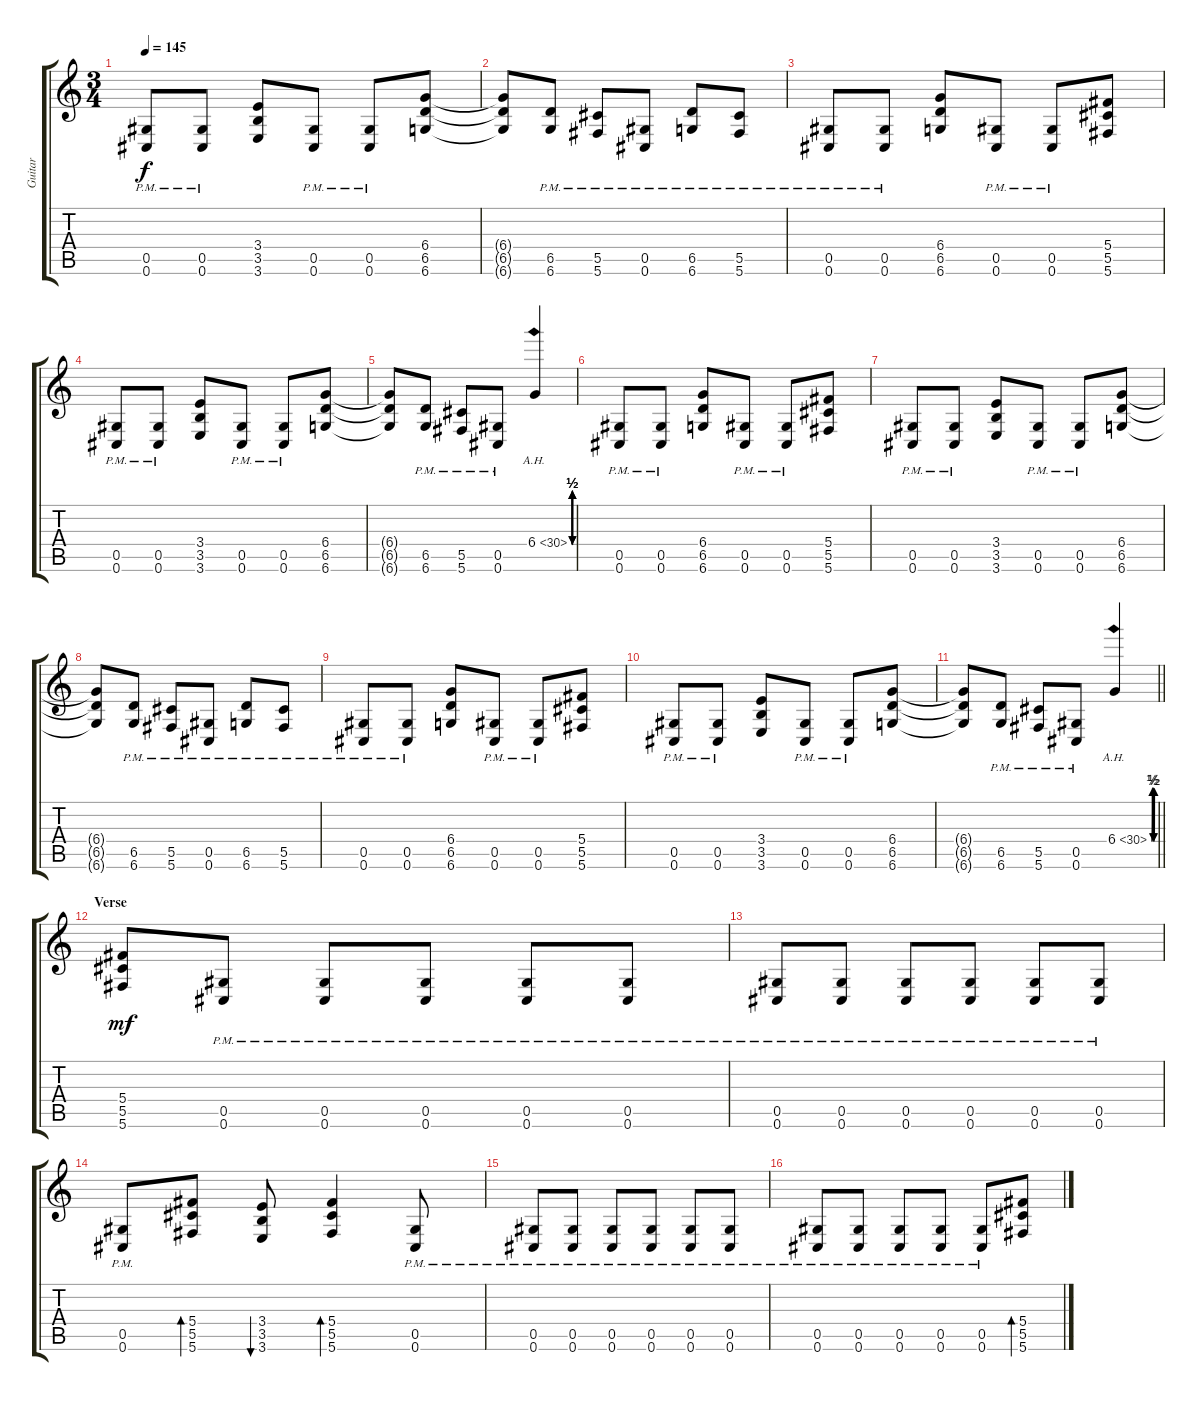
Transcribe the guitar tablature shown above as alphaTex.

\track ("Guitar" "Guitar") {instrument overdrivenguitar}
\staff {score tabs}
\tuning (Eb4 Bb3 Gb3 Db3 Ab2 Db2) {hide}
\ts (3 4)
\tempo 145
\clef g2
\ks c
(0.5{pm} 0.6{pm}).8{dy f} (0.5{pm} 0.6{pm}).8 (3.4 3.5 3.6).8 (0.5{pm} 0.6{pm}).8 (0.5{pm} 0.6{pm}).8 (6.4 6.5 6.6).8 |
(6.4{t} 6.5{t} 6.6{t}).8 (6.5 6.6{pm}).8 (5.5 5.6{pm}).8 (0.5 0.6{pm}).8 (6.5 6.6{pm}).8 (5.5 5.6{pm}).8 |
(0.5{pm} 0.6{pm}).8 (0.5{pm} 0.6{pm}).8 (6.4 6.5 6.6).8 (0.5{pm} 0.6{pm}).8 (0.5{pm} 0.6{pm}).8 (5.4 5.5 5.6).8 |
(0.5{pm} 0.6{pm}).8 (0.5{pm} 0.6{pm}).8 (3.4 3.5 3.6).8 (0.5{pm} 0.6{pm}).8 (0.5{pm} 0.6{pm}).8 (6.4 6.5 6.6).8 |
(6.4{t} 6.5{t} 6.6{t}).8 (6.5{pm} 6.6{pm}).8 (5.5{pm} 5.6{pm}).8 (0.5{pm} 0.6{pm}).8 6.4{be (custom 0 0 15 2 30 0 41 2 50 0 60 2) ah 24}.4 |
(0.5{pm} 0.6{pm}).8 (0.5{pm} 0.6{pm}).8 (6.4 6.5 6.6).8 (0.5{pm} 0.6{pm}).8 (0.5{pm} 0.6{pm}).8 (5.4 5.5 5.6).8 |
(0.5{pm} 0.6{pm}).8 (0.5{pm} 0.6{pm}).8 (3.4 3.5 3.6).8 (0.5{pm} 0.6{pm}).8 (0.5{pm} 0.6{pm}).8 (6.4 6.5 6.6).8 |
(6.4{t} 6.5{t} 6.6{t}).8 (6.5 6.6{pm}).8 (5.5 5.6{pm}).8 (0.5 0.6{pm}).8 (6.5 6.6{pm}).8 (5.5 5.6{pm}).8 |
(0.5{pm} 0.6{pm}).8 (0.5{pm} 0.6{pm}).8 (6.4 6.5 6.6).8 (0.5{pm} 0.6{pm}).8 (0.5{pm} 0.6{pm}).8 (5.4 5.5 5.6).8 |
(0.5{pm} 0.6{pm}).8 (0.5{pm} 0.6{pm}).8 (3.4 3.5 3.6).8 (0.5{pm} 0.6{pm}).8 (0.5{pm} 0.6{pm}).8 (6.4 6.5 6.6).8 |
\barLineRight lightlight
(6.4{t} 6.5{t} 6.6{t}).8 (6.5{pm} 6.6{pm}).8 (5.5{pm} 5.6{pm}).8 (0.5{pm} 0.6{pm}).8 6.4{be (custom 0 0 15 2 30 0 41 2 50 0 60 2) ah 24}.4 |
\section ("" "Verse")
(5.4 5.5 5.6).8{dy mf} (0.5{pm} 0.6{pm}).8 (0.5{pm} 0.6{pm}).8 (0.5{pm} 0.6{pm}).8 (0.5{pm} 0.6{pm}).8 (0.5{pm} 0.6{pm}).8 |
(0.5{pm} 0.6{pm}).8 (0.5{pm} 0.6{pm}).8 (0.5{pm} 0.6{pm}).8 (0.5{pm} 0.6{pm}).8 (0.5{pm} 0.6{pm}).8 (0.5{pm} 0.6{pm}).8 |
(0.5{pm} 0.6{pm}).8 (5.4 5.5 5.6).8{bd 240} (3.4 3.5 3.6).8{bu 240} (5.4 5.5 5.6).4{bd 240} (0.5{pm} 0.6{pm}).8 |
(0.5{pm} 0.6{pm}).8 (0.5{pm} 0.6{pm}).8 (0.5{pm} 0.6{pm}).8 (0.5{pm} 0.6{pm}).8 (0.5{pm} 0.6{pm}).8 (0.5{pm} 0.6{pm}).8 |
(0.5{pm} 0.6{pm}).8 (0.5{pm} 0.6{pm}).8 (0.5{pm} 0.6{pm}).8 (0.5{pm} 0.6{pm}).8 (0.5{pm} 0.6{pm}).8 (5.4 5.5 5.6).8{bd 120}
